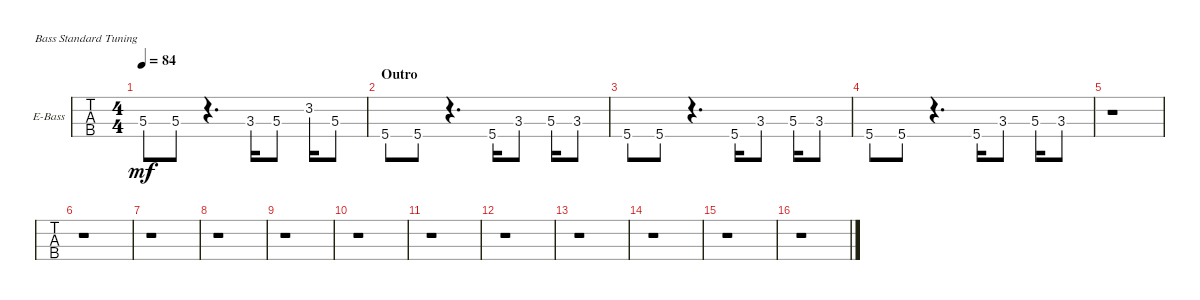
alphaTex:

\defaultSystemsLayout 4
\bracketExtendMode groupsimilarinstruments
\firstSystemTrackNameOrientation horizontal
\otherSystemsTrackNameOrientation horizontal
\track ("Basse" "E-Bass") {instrument electricbassfinger}
\staff {tabs}
\tuning (G2 D2 A1 E1)
\ts (4 4)
\tempo 84
\clef f4
\ks c
5.3.8{dy mf} 5.3.8 r.4{d} 3.3.16 5.3.8 3.2.16 5.3.8 |
\section ("" "Outro")
5.4.8 5.4.8 r.4{d} 5.4.16 3.3.8 5.3.16 3.3.8 |
5.4.8 5.4.8 r.4{d} 5.4.16 3.3.8 5.3.16 3.3.8 |
5.4.8 5.4.8 r.4{d} 5.4.16 3.3.8 5.3.16 3.3.8 |
r.1 |
r.1 |
r.1 |
r.1 |
r.1 |
r.1 |
r.1 |
r.1 |
r.1 |
r.1 |
r.1 |
r.1
